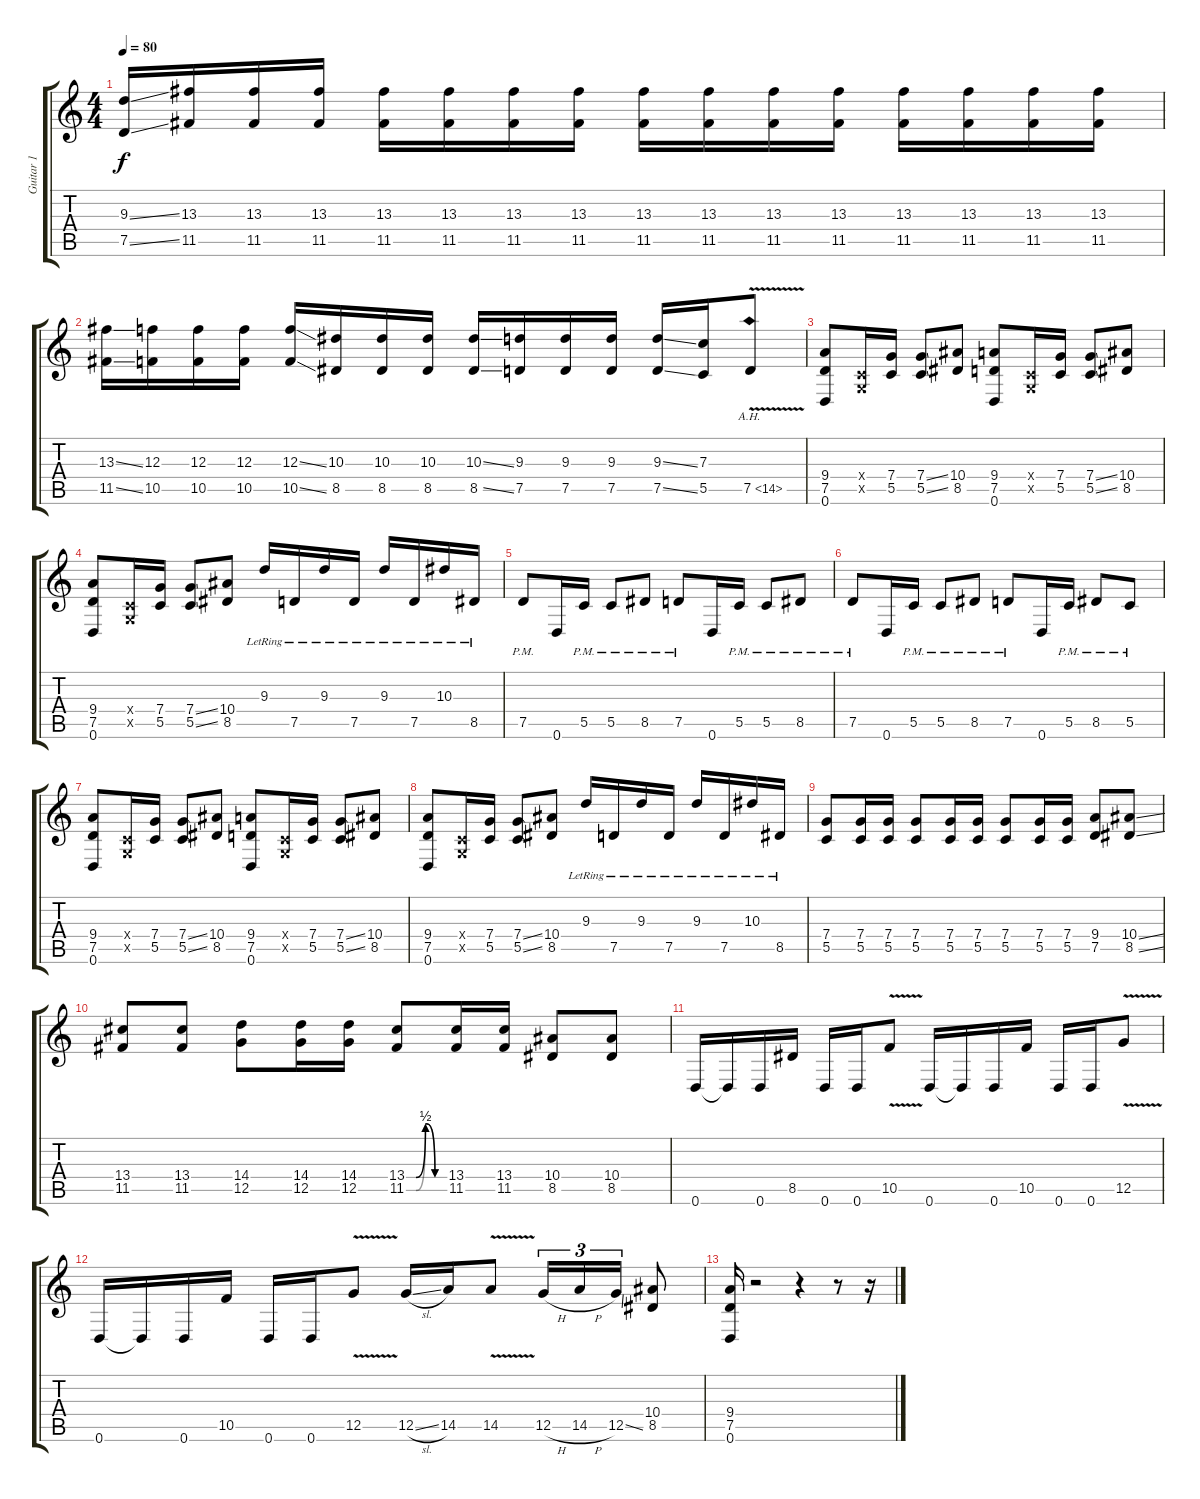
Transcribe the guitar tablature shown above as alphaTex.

\track ("Guitar 1" "Guitar 1") {instrument overdrivenguitar}
\staff {score tabs}
\tuning (D4 A3 F3 C3 G2 D2) {hide}
\ts (4 4)
\section ("" "")
\tempo 80
\clef g2
\ks c
(9.3{ss} 7.5{ss}).16{dy f} (13.3 11.5).16 (13.3 11.5).16 (13.3 11.5).16 (13.3 11.5).16 (13.3 11.5).16 (13.3 11.5).16 (13.3 11.5).16 (13.3 11.5).16 (13.3 11.5).16 (13.3 11.5).16 (13.3 11.5).16 (13.3 11.5).16 (13.3 11.5).16 (13.3 11.5).16 (13.3 11.5).16 |
(13.3{ss} 11.5{ss}).16 (12.3 10.5).16 (12.3 10.5).16 (12.3 10.5).16 (12.3{ss} 10.5{ss}).16 (10.3 8.5).16 (10.3 8.5).16 (10.3 8.5).16 (10.3{ss} 8.5{ss}).16 (9.3 7.5).16 (9.3 7.5).16 (9.3 7.5).16 (9.3{ss} 7.5{ss}).16 (7.3 5.5).16 7.5{ah 7 v}.8 |
(9.4 7.5 0.6).8 (0.4{x} 0.5{x}).16 (7.4 5.5).16 (7.4{ss} 5.5{ss}).8 (10.4 8.5).8 (9.4 7.5 0.6).8 (0.4{x} 0.5{x}).16 (7.4 5.5).16 (7.4{ss} 5.5{ss}).8 (10.4 8.5).8 |
(9.4 7.5 0.6).8 (0.4{x} 0.5{x}).16 (7.4 5.5).16 (7.4{ss} 5.5{ss}).8 (10.4 8.5).8 9.3{lr}.16 7.5{lr}.16 9.3{lr}.16 7.5{lr}.16 9.3{lr}.16 7.5{lr}.16 10.3{lr}.16 8.5{lr}.16 |
\section ("" "")
7.5{pm}.8 0.6.16 5.5{pm}.16 5.5{pm}.8 8.5{pm}.8 7.5{pm}.8 0.6.16 5.5{pm}.16 5.5{pm}.8 8.5{pm}.8 |
7.5{pm}.8 0.6.16 5.5{pm}.16 5.5{pm}.8 8.5{pm}.8 7.5{pm}.8 0.6.16 5.5{pm}.16 8.5{pm}.8 5.5{pm}.8 |
(9.4 7.5 0.6).8 (0.4{x} 0.5{x}).16 (7.4 5.5).16 (7.4{ss} 5.5{ss}).8 (10.4 8.5).8 (9.4 7.5 0.6).8 (0.4{x} 0.5{x}).16 (7.4 5.5).16 (7.4{ss} 5.5{ss}).8 (10.4 8.5).8 |
(9.4 7.5 0.6).8 (0.4{x} 0.5{x}).16 (7.4 5.5).16 (7.4{ss} 5.5{ss}).8 (10.4 8.5).8 9.3{lr}.16 7.5{lr}.16 9.3{lr}.16 7.5{lr}.16 9.3{lr}.16 7.5{lr}.16 10.3{lr}.16 8.5{lr}.16 |
\section ("" "")
(7.4 5.5).8 (7.4 5.5).16 (7.4 5.5).16 (7.4 5.5).8 (7.4 5.5).16 (7.4 5.5).16 (7.4 5.5).8 (7.4 5.5).16 (7.4 5.5).16 (9.4 7.5).8 (10.4{ss} 8.5{ss}).8 |
(13.4 11.5).8 (13.4 11.5).8 (14.4 12.5).8 (14.4 12.5).16 (14.4 12.5).16 (13.4{be (custom 0 0 15 0 30 2 45 0 60 0)} 11.5{be (custom 0 0 15 0 30 2 45 0 60 0)}).8 (13.4 11.5).16 (13.4 11.5).16 (10.4 8.5).8 (10.4 8.5).8 |
0.6.16 0.6{t}.16 0.6.16 8.5.16 0.6.16 0.6.16 10.5{v}.8 0.6.16 0.6{t}.16 0.6.16 10.5.16 0.6.16 0.6.16 12.5{v}.8 |
0.6.16 0.6{t}.16 0.6.16 10.5.16 0.6.16 0.6.16 12.5{v}.8 12.5{sl}.16 14.5.16 14.5{v}.8 12.5{h}.16{tu (3 2)} 14.5{h}.16{tu (3 2)} 12.5{ss}.16{tu (3 2)} (10.4 8.5).8 |
(9.4 7.5 0.6).16 r.2 r.4 r.8 r.16
